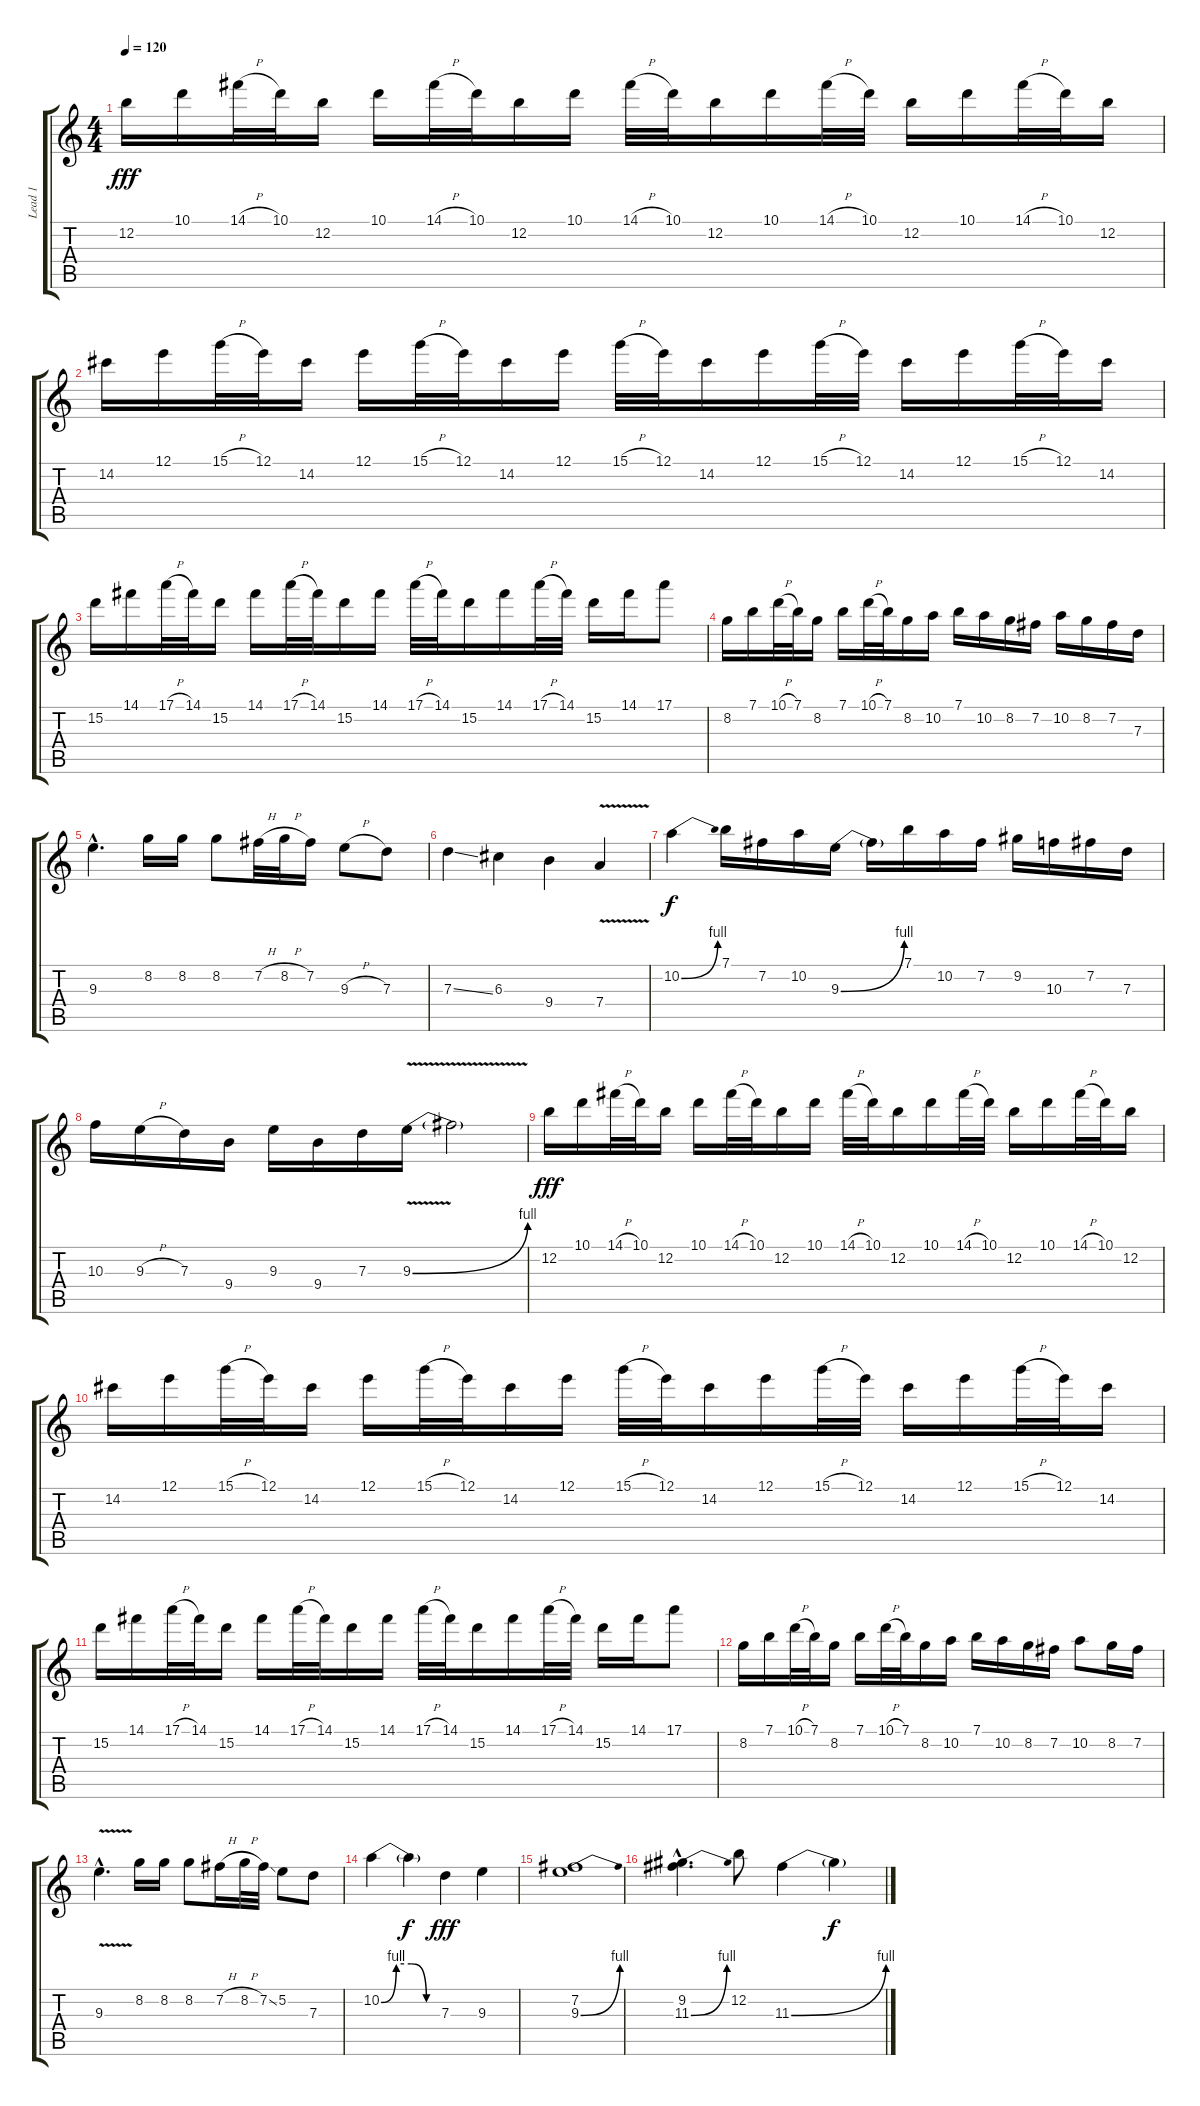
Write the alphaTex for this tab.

\track ("Lead 1" "Lead 1") {instrument overdrivenguitar}
\staff {score tabs}
\tuning (E4 B3 G3 D3 A2 E2) {hide}
\ts (4 4)
\tempo 120
\clef g2
\ks c
12.2.16{dy fff instrument overdrivenguitar} 10.1.16 14.1{h}.32 10.1.32 12.2.16 10.1.16 14.1{h}.32 10.1.32 12.2.16 10.1.16 14.1{h}.32 10.1.32 12.2.16 10.1.16 14.1{h}.32 10.1.32 12.2.16 10.1.16 14.1{h}.32 10.1.32 12.2.16 |
14.2.16 12.1.16 15.1{h}.32 12.1.32 14.2.16 12.1.16 15.1{h}.32 12.1.32 14.2.16 12.1.16 15.1{h}.32 12.1.32 14.2.16 12.1.16 15.1{h}.32 12.1.32 14.2.16 12.1.16 15.1{h}.32 12.1.32 14.2.16 |
15.2.16 14.1.16 17.1{h}.32 14.1.32 15.2.16 14.1.16 17.1{h}.32 14.1.32 15.2.16 14.1.16 17.1{h}.32 14.1.32 15.2.16 14.1.16 17.1{h}.32 14.1.32 15.2.16 14.1.16 17.1.8 |
8.2.16 7.1.16 10.1{h}.32 7.1.32 8.2.16 7.1.16 10.1{h}.32 7.1.32 8.2.16 10.2.16 7.1.16 10.2.16 8.2.16 7.2.16 10.2.16 8.2.16 7.2.16 7.3.16 |
9.3{hac}.4{d} 8.2.16 8.2.16 8.2.8 7.2{h}.32 8.2{h}.32 7.2.16 9.3{h}.8 7.3.8 |
7.3{ss}.4 6.3.4 9.4.4 7.4{v}.4 |
10.2{be (bend 0 0 60 4)}.4{dy f} 7.1.16 7.2.16 10.2.16 9.3{be (bend 0 0 60 4)}.16 9.3{t}.16 7.1.16 10.2.16 7.2.16 9.2.16 10.3.16 7.2.16 7.3.16 |
10.3.16 9.3{h}.16 7.3.16 9.4.16 9.3.16 9.4.16 7.3.16 9.3{be (bend 0 0 60 4) v}.16 9.3{t}.2 |
12.2.16{dy fff} 10.1.16 14.1{h}.32 10.1.32 12.2.16 10.1.16 14.1{h}.32 10.1.32 12.2.16 10.1.16 14.1{h}.32 10.1.32 12.2.16 10.1.16 14.1{h}.32 10.1.32 12.2.16 10.1.16 14.1{h}.32 10.1.32 12.2.16 |
14.2.16 12.1.16 15.1{h}.32 12.1.32 14.2.16 12.1.16 15.1{h}.32 12.1.32 14.2.16 12.1.16 15.1{h}.32 12.1.32 14.2.16 12.1.16 15.1{h}.32 12.1.32 14.2.16 12.1.16 15.1{h}.32 12.1.32 14.2.16 |
15.2.16 14.1.16 17.1{h}.32 14.1.32 15.2.16 14.1.16 17.1{h}.32 14.1.32 15.2.16 14.1.16 17.1{h}.32 14.1.32 15.2.16 14.1.16 17.1{h}.32 14.1.32 15.2.16 14.1.16 17.1.8 |
8.2.16 7.1.16 10.1{h}.32 7.1.32 8.2.16 7.1.16 10.1{h}.32 7.1.32 8.2.16 10.2.16 7.1.16 10.2.16 8.2.16 7.2.16 10.2.8 8.2.16 7.2.16 |
9.3{v hac}.4{d} 8.2.16 8.2.16 8.2.8 7.2{h}.16 8.2{h}.32 7.2{ss}.32 5.2.8 7.3.8 |
10.2{be (custom 0 0 15 4 30 4 45 0 60 0)}.4 10.2{t}.4{dy f} 7.3.4{dy fff} 9.3.4 |
(7.2 9.3{be (bend 0 0 60 4)}).1 |
(9.2{hac} 11.3{be (bend 0 0 60 4) hac}).4{d} 12.2.8 11.3{be (bend 0 0 60 4)}.4 11.3{t}.4{dy f}
